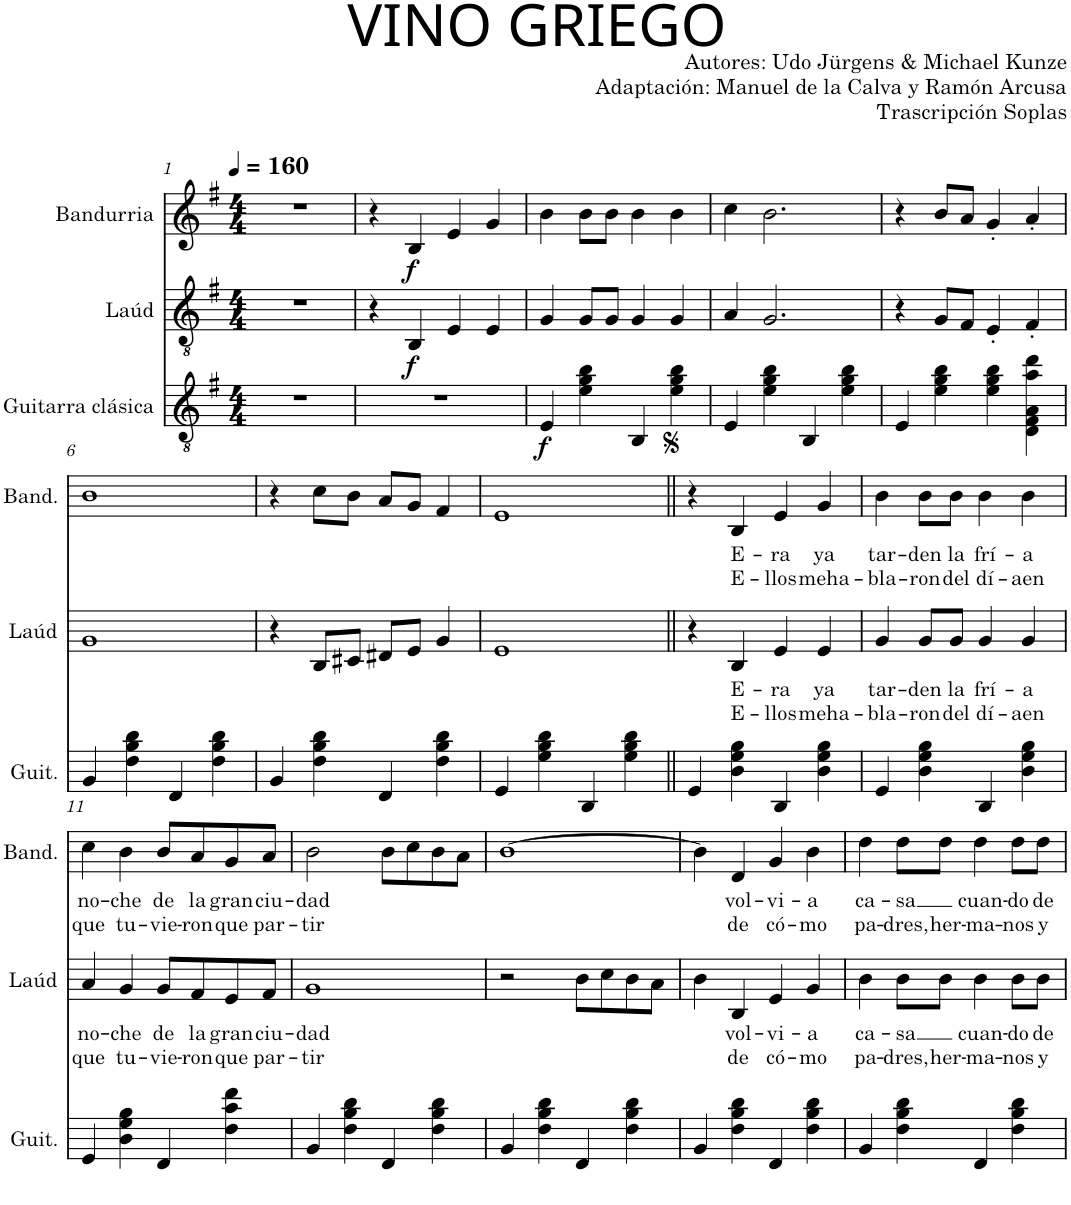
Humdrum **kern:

**kern	**dynam	**kern	**text	**text	**dynam	**kern	**text	**text	**dynam
*part3	*part3	*part2	*part2	*part2	*part2	*part1	*part1	*part1	*part1
*staff3	*staff3	*staff2	*staff2	*staff2	*staff2	*staff1	*staff1	*staff1	*staff1
*I"Guitarra clásica	*	*I"Laúd	*	*	*	*I"Bandurria	*	*	*
*I'Guit.	*	*I'Laúd	*	*	*	*I'Band.	*	*	*
*clefGv2	*	*clefGv2	*	*	*	*clefG2	*	*	*
*k[f#]	*	*k[f#]	*	*	*	*k[f#]	*	*	*
*M4/4	*	*M4/4	*	*	*	*M4/4	*	*	*
*MM160	*	*MM160	*	*	*	*MM160	*	*	*
=1	=1	=1	=1	=1	=1	=1	=1	=1	=1
1r	.	1r	.	.	.	1r	.	.	.
=2	=2	=2	=2	=2	=2	=2	=2	=2	=2
1r	.	4r	.	.	.	4r	.	.	.
!	!	!	!	!	!LO:DY:b	!	!	!	!LO:DY:b
.	.	4BB/	.	.	f	4B/	.	.	f
.	.	4E/	.	.	.	4e/	.	.	.
.	.	4E/	.	.	.	4g/	.	.	.
=3	=3	=3	=3	=3	=3	=3	=3	=3	=3
!	!LO:DY:b	!	!	!	!	!	!	!	!
4E/	f	4G/	.	.	.	4b\	.	.	.
4e\ 4g\ 4b\	.	8G/L	.	.	.	8b\L	.	.	.
.	.	8G/J	.	.	.	8b\J	.	.	.
4BB/	.	4G/	.	.	.	4b\	.	.	.
4e\ 4g\ 4b\	.	4G/	.	.	.	4b\	.	.	.
=4	=4	=4	=4	=4	=4	=4	=4	=4	=4
4E/	.	4A/	.	.	.	4cc\	.	.	.
4e\ 4g\ 4b\	.	2.G/	.	.	.	2.b\	.	.	.
4BB/	.	.	.	.	.	.	.	.	.
4e\ 4g\ 4b\	.	.	.	.	.	.	.	.	.
=5	=5	=5	=5	=5	=5	=5	=5	=5	=5
4E/	.	4r	.	.	.	4r	.	.	.
4e\ 4g\ 4b\	.	8G/L	.	.	.	8b/L	.	.	.
.	.	8F#/J	.	.	.	8a/J	.	.	.
4e\ 4g\ 4b\	.	4E'/	.	.	.	4g'/	.	.	.
4D\ 4F#\ 4A\ 4a\ 4dd\	.	4F#'/	.	.	.	4a'/	.	.	.
!!LO:LB:g=z
=6	=6	=6	=6	=6	=6	=6	=6	=6	=6
4G/	.	1G	.	.	.	1b	.	.	.
4d\ 4g\ 4b\	.	.	.	.	.	.	.	.	.
4D/	.	.	.	.	.	.	.	.	.
4d\ 4g\ 4b\	.	.	.	.	.	.	.	.	.
=7	=7	=7	=7	=7	=7	=7	=7	=7	=7
4G/	.	4r	.	.	.	4r	.	.	.
4d\ 4g\ 4b\	.	8BB/L	.	.	.	8cc\L	.	.	.
.	.	8C#X/J	.	.	.	8b\J	.	.	.
4D/	.	8D#X/L	.	.	.	8a/L	.	.	.
.	.	8E/J	.	.	.	8g/J	.	.	.
4d\ 4g\ 4b\	.	4G/	.	.	.	4f#/	.	.	.
=8	=8	=8	=8	=8	=8	=8	=8	=8	=8
4E/	.	1E	.	.	.	1e	.	.	.
4e\ 4g\ 4b\	.	.	.	.	.	.	.	.	.
4BB/	.	.	.	.	.	.	.	.	.
4e\ 4g\ 4b\	.	.	.	.	.	.	.	.	.
=9||	=9||	=9||	=9||	=9||	=9||	=9||	=9||	=9||	=9||
4E/	.	4r	.	.	.	4r	.	.	.
!	!	!	!LO:LY:b	!LO:LY:b	!	!	!LO:LY:b	!LO:LY:b	!
4B\ 4e\ 4g\	.	4BB/	E-	E-	.	4B/	E-	E-	.
!	!	!	!LO:LY:b	!LO:LY:b	!	!	!LO:LY:b	!LO:LY:b	!
4BB/	.	4E/	-ra	-llos	.	4e/	-ra	-llos	.
!	!	!	!LO:LY:b	!LO:LY:b	!	!	!LO:LY:b	!LO:LY:b	!
4B\ 4e\ 4g\	.	4E/	ya	meha-	.	4g/	ya	meha-	.
=10	=10	=10	=10	=10	=10	=10	=10	=10	=10
!	!	!	!LO:LY:b	!LO:LY:b	!	!	!LO:LY:b	!LO:LY:b	!
4E/	.	4G/	tar-	-bla-	.	4b\	tar-	-bla-	.
!	!	!	!LO:LY:b	!LO:LY:b	!	!	!LO:LY:b	!LO:LY:b	!
4B\ 4e\ 4g\	.	8G/L	-den	-ron	.	8b\L	-den	-ron	.
!	!	!	!LO:LY:b	!LO:LY:b	!	!	!LO:LY:b	!LO:LY:b	!
.	.	8G/J	la	del	.	8b\J	la	del	.
!	!	!	!LO:LY:b	!LO:LY:b	!	!	!LO:LY:b	!LO:LY:b	!
4BB/	.	4G/	frí-	dí-	.	4b\	frí-	dí-	.
!	!	!	!LO:LY:b	!LO:LY:b	!	!	!LO:LY:b	!LO:LY:b	!
4B\ 4e\ 4g\	.	4G/	-a	-aen	.	4b\	-a	-aen	.
!!LO:LB:g=z
=11	=11	=11	=11	=11	=11	=11	=11	=11	=11
!	!	!	!LO:LY:b	!LO:LY:b	!	!	!LO:LY:b	!LO:LY:b	!
4E/	.	4A/	no-	que	.	4cc\	no-	que	.
!	!	!	!LO:LY:b	!LO:LY:b	!	!	!LO:LY:b	!LO:LY:b	!
4B\ 4e\ 4g\	.	4G/	-che	tu-	.	4b\	-che	tu-	.
!	!	!	!LO:LY:b	!LO:LY:b	!	!	!LO:LY:b	!LO:LY:b	!
4D/	.	8G/L	de	-vie-	.	8b/L	de	-vie-	.
!	!	!	!LO:LY:b	!LO:LY:b	!	!	!LO:LY:b	!LO:LY:b	!
.	.	8F#/	la	-ron	.	8a/	la	-ron	.
!	!	!	!LO:LY:b	!LO:LY:b	!	!	!LO:LY:b	!LO:LY:b	!
4d\ 4a\ 4dd\	.	8E/	gran	que	.	8g/	gran	que	.
!	!	!	!LO:LY:b	!LO:LY:b	!	!	!LO:LY:b	!LO:LY:b	!
.	.	8F#/J	ciu-	par-	.	8a/J	ciu-	par-	.
=12	=12	=12	=12	=12	=12	=12	=12	=12	=12
!	!	!	!LO:LY:b	!LO:LY:b	!	!	!LO:LY:b	!LO:LY:b	!
4G/	.	1G	-dad	-tir	.	2b\	-dad	-tir	.
4d\ 4g\ 4b\	.	.	.	.	.	.	.	.	.
4D/	.	.	.	.	.	8b\L	.	.	.
.	.	.	.	.	.	8cc\	.	.	.
4d\ 4g\ 4b\	.	.	.	.	.	8b\	.	.	.
.	.	.	.	.	.	8a\J	.	.	.
=13	=13	=13	=13	=13	=13	=13	=13	=13	=13
4G/	.	2r	.	.	.	[1b	.	.	.
4d\ 4g\ 4b\	.	.	.	.	.	.	.	.	.
4D/	.	8B\L	.	.	.	.	.	.	.
.	.	8c\	.	.	.	.	.	.	.
4d\ 4g\ 4b\	.	8B\	.	.	.	.	.	.	.
.	.	8A\J	.	.	.	.	.	.	.
=14	=14	=14	=14	=14	=14	=14	=14	=14	=14
4G/	.	4B\	.	.	.	4b\]	.	.	.
!	!	!	!LO:LY:b	!LO:LY:b	!	!	!LO:LY:b	!LO:LY:b	!
4d\ 4g\ 4b\	.	4BB/	vol-	de	.	4d/	vol-	de	.
!	!	!	!LO:LY:b	!LO:LY:b	!	!	!LO:LY:b	!LO:LY:b	!
4D/	.	4E/	-vi-	có-	.	4g/	-vi-	có-	.
!	!	!	!LO:LY:b	!LO:LY:b	!	!	!LO:LY:b	!LO:LY:b	!
4d\ 4g\ 4b\	.	4G/	-a	-mo	.	4b\	-a	-mo	.
=15	=15	=15	=15	=15	=15	=15	=15	=15	=15
!	!	!	!LO:LY:b	!LO:LY:b	!	!	!LO:LY:b	!LO:LY:b	!
4G/	.	4B\	ca-	pa-	.	4dd\	ca-	pa-	.
!	!	!	!LO:LY:b	!LO:LY:b	!	!	!LO:LY:b	!LO:LY:b	!
4d\ 4g\ 4b\	.	8B\L	-sa	-dres,	.	8dd\L	-sa	-dres,	.
!	!	!	!	!LO:LY:b	!	!	!	!LO:LY:b	!
.	.	8B\J	.	her-	.	8dd\J	.	her-	.
!	!	!	!LO:LY:b	!LO:LY:b	!	!	!LO:LY:b	!LO:LY:b	!
4D/	.	4B\	cuan-	-ma-	.	4dd\	cuan-	-ma-	.
!	!	!	!LO:LY:b	!LO:LY:b	!	!	!LO:LY:b	!LO:LY:b	!
4d\ 4g\ 4b\	.	8B\L	-do	-nos	.	8dd\L	-do	-nos	.
!	!	!	!LO:LY:b	!LO:LY:b	!	!	!LO:LY:b	!LO:LY:b	!
.	.	8B\J	de	y	.	8dd\J	de	y	.
=	=	=	=	=	=	=	=	=	=
*-	*-	*-	*-	*-	*-	*-	*-	*-	*-
